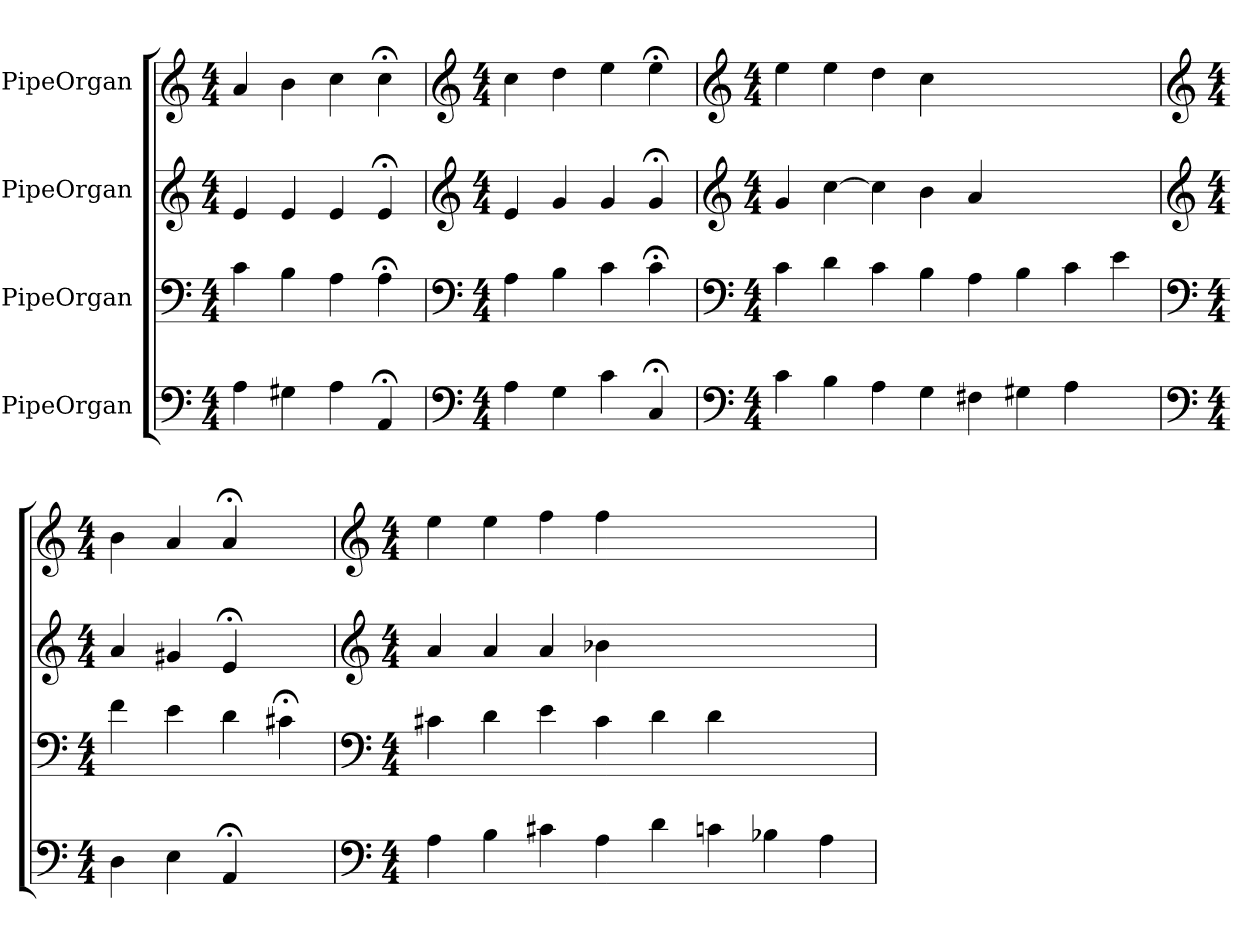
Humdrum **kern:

**kern	**kern	**kern	**kern
*part4	*part3	*part2	*part1
*staff4	*staff3	*staff2	*staff1
*I"PipeOrgan	*I"PipeOrgan	*I"PipeOrgan	*I"PipeOrgan
*clefF4	*clefF4	*clefG2	*clefG2
*k[]	*k[]	*k[]	*k[]
*a:	*a:	*a:	*a:
*M4/4	*M4/4	*M4/4	*M4/4
*MM60	*MM60	*MM60	*MM60
=	=	=	=
4A	4c	4e	4a
4G#X	4B	4e	4b
4A	4A	4e	4cc
4AA;<	4A;<	4e;<	4cc;<
=	=	=	=
*clefF4	*clefF4	*clefG2	*clefG2
*k[]	*k[]	*k[]	*k[]
*a:	*a:	*a:	*a:
*M4/4	*M4/4	*M4/4	*M4/4
4A	4A	4e	4cc
4G	4B	4g	4dd
4c	4c	4g	4ee
4C;<	4c;<	4g;<	4ee;<
=	=	=	=
*clefF4	*clefF4	*clefG2	*clefG2
*k[]	*k[]	*k[]	*k[]
*a:	*a:	*a:	*a:
*M4/4	*M4/4	*M4/4	*M4/4
4c	4c	4g	4ee
4B	4d	[4cc	4ee
4A	4c	4cc]	4dd
4G	4B	4b	4cc
4F#X	4A	4a	1ryy
4G#X	4B	2.ryy	.
4A	4c	.	.
4ryy	4e	.	.
=	=	=	=
*clefF4	*clefF4	*clefG2	*clefG2
*k[]	*k[]	*k[]	*k[]
*a:	*a:	*a:	*a:
*M4/4	*M4/4	*M4/4	*M4/4
4D	4f	4a	4b
4E	4e	4g#X	4a
4AA;<	4d	4e;<	4a;<
4ryy	4c#X;<	4ryy	4ryy
=	=	=	=
*clefF4	*clefF4	*clefG2	*clefG2
*k[]	*k[]	*k[]	*k[]
*a:	*a:	*a:	*a:
*M4/4	*M4/4	*M4/4	*M4/4
4A	4c#X	4a	4ee
4B	4d	4a	4ee
4c#X	4e	4a	4ff
4A	4c#	4b-X	4ff
4d	4d	1ryy	1ryy
4cn	4d	.	.
4B-X	2ryy	.	.
4A	.	.	.
=	=	=	=
*-	*-	*-	*-
